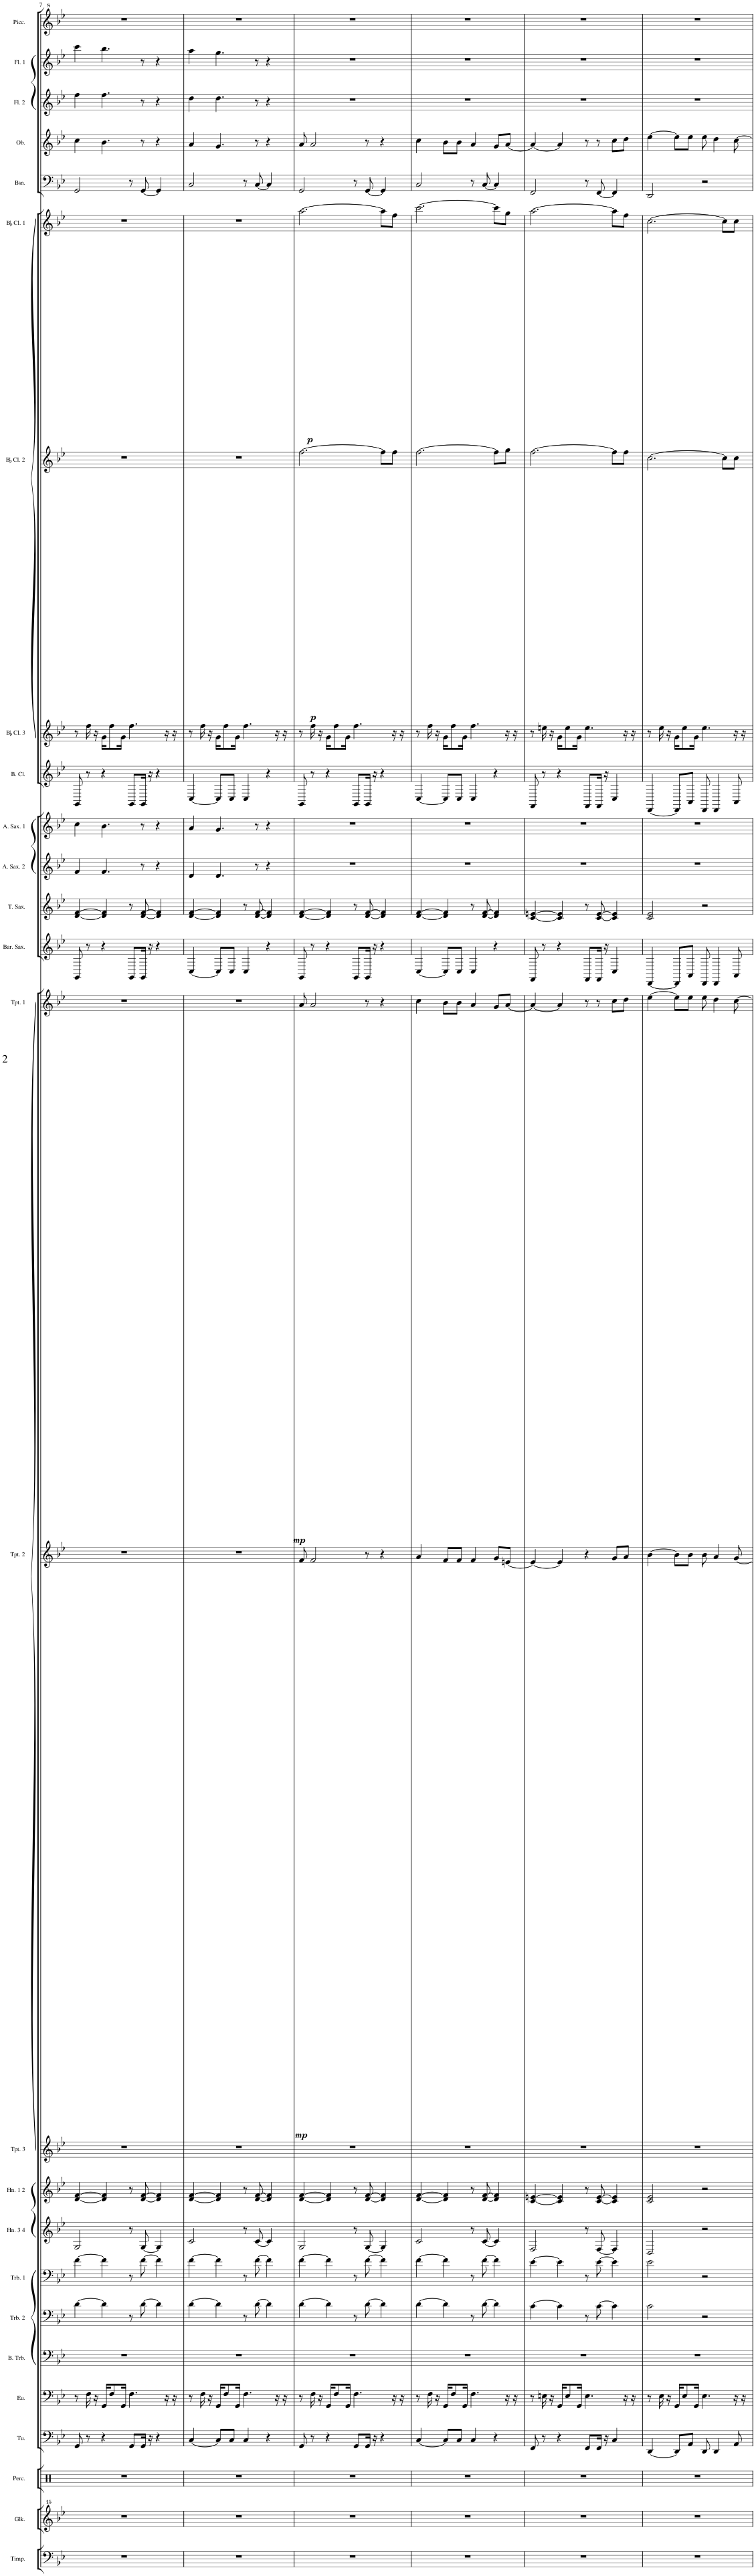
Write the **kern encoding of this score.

**kern	**kern	**kern	**kern	**kern	**kern	**kern	**kern	**kern	**kern	**kern	**kern	**dynam	**kern	**dynam	**kern	**kern	**kern	**kern	**kern	**kern	**kern	**dynam	**kern	**dynam	**kern	**kern	**kern	**kern	**kern
*part26	*part25	*part24	*part23	*part22	*part21	*part20	*part19	*part18	*part17	*part16	*part15	*part15	*part14	*part14	*part13	*part12	*part11	*part10	*part9	*part8	*part7	*part7	*part6	*part6	*part5	*part4	*part3	*part2	*part1
*staff26	*staff25	*staff24	*staff23	*staff22	*staff21	*staff20	*staff19	*staff18	*staff17	*staff16	*staff15	*staff15	*staff14	*staff14	*staff13	*staff12	*staff11	*staff10	*staff9	*staff8	*staff7	*staff7	*staff6	*staff6	*staff5	*staff4	*staff3	*staff2	*staff1
*I"Timpani	*I"Glockenspiel	*I"Percussion	*I"Tuba	*I"Euphonium	*I"Bass Trombone	*I"Trombone 2	*I"Trombone 1	*I"Horn 3 4	*I"Horn 1 2	*I"BaccidentalFlat Trumpet 3	*I"BaccidentalFlat Trumpet 2	*	*I"BaccidentalFlat Trumpet 1	*	*I"Baritone Saxophone	*I"Tenor Saxophone	*I"Alto Saxophone 2	*I"Alto Saxophone 1	*I"Bass Clarinet	*I"BaccidentalFlat Clarinet 3	*I"BaccidentalFlat Clarinet 2	*	*I"BaccidentalFlat Clarinet 1	*	*I"Bassoon	*I"Oboe	*I"Flute 2	*I"Flute 1	*I"Piccolo
*I'Timp.	*I'Glk.	*I'Perc.	*I'Tu.	*I'Eu.	*I'B. Trb.	*I'Trb. 2	*I'Trb. 1	*I'Hn. 3 4	*I'Hn. 1 2	*I'Tpt. 3	*I'Tpt. 2	*	*I'Tpt. 1	*	*I'Bar. Sax.	*I'T. Sax.	*I'A. Sax. 2	*I'A. Sax. 1	*I'B. Cl.	*I'BaccidentalFlat Cl. 3	*I'BaccidentalFlat Cl. 2	*	*I'BaccidentalFlat Cl. 1	*	*I'Bsn.	*I'Ob.	*I'Fl. 2	*I'Fl. 1	*I'Picc.
!!LO:PB:g=z
*clefF4	*clefG^^2	*clefX	*clefF4	*clefF4	*clefF4	*clefF4	*clefF4	*clefG2	*clefG2	*clefG2	*clefG2	*	*clefG2	*	*clefG2	*clefG2	*clefG2	*clefG2	*clefG2	*clefG2	*clefG2	*	*clefG2	*	*clefF4	*clefG2	*clefG2	*clefG2	*clefG^2
*	*	*	*	*	*	*	*	*ITrd4c7	*ITrd4c7	*ITrd1c2	*ITrd1c2	*	*ITrd1c2	*	*ITrd12c21	*ITrd8c14	*ITrd5c9	*ITrd5c9	*ITrd8c14	*ITrd1c2	*ITrd1c2	*	*ITrd1c2	*	*	*	*	*	*ITrd-7c-12
*k[b-e-]	*k[b-e-]	*k[]	*k[b-e-]	*k[b-e-]	*k[b-e-]	*k[b-e-]	*k[b-e-]	*k[b-e-]	*k[b-e-]	*k[b-e-]	*k[b-e-]	*	*k[b-e-]	*	*k[b-e-]	*k[b-e-]	*k[b-e-]	*k[b-e-]	*k[b-e-]	*k[b-e-]	*k[b-e-]	*	*k[b-e-]	*	*k[b-e-]	*k[b-e-]	*k[b-e-]	*k[b-e-]	*k[b-e-]
*M4/4	*M4/4	*M4/4	*M4/4	*M4/4	*M4/4	*M4/4	*M4/4	*M4/4	*M4/4	*M4/4	*M4/4	*	*M4/4	*	*M4/4	*M4/4	*M4/4	*M4/4	*M4/4	*M4/4	*M4/4	*	*M4/4	*	*M4/4	*M4/4	*M4/4	*M4/4	*M4/4
=7	=7	=7	=7	=7	=7	=7	=7	=7	=7	=7	=7	=7	=7	=7	=7	=7	=7	=7	=7	=7	=7	=7	=7	=7	=7	=7	=7	=7	=7
1r	1r	1r	8GG/	8r	1r	[4d\	[4f\	2G/	[4d/ [4f/	1r	1r	.	1r	.	8GG/	[4d/ [4f/	4f/	4cc\	8GG/	8r	1r	.	1r	.	2GG/	4cc\	4ff\	4ccc\	1r
.	.	.	8r	16F\	.	.	.	.	.	.	.	.	.	.	8r	.	.	.	8r	16ff\	.	.	.	.	.	.	.	.	.
.	.	.	.	16r	.	.	.	.	.	.	.	.	.	.	.	.	.	.	.	16r	.	.	.	.	.	.	.	.	.
.	.	.	4r	16GG/KL	.	4d\]	4f\]	.	4d/] 4f/]	.	.	.	.	.	4r	4d/] 4f/]	4.f/	4.b-\	4r	16g\KL	.	.	.	.	.	4.b-\	4.ff\	4.bb-\	.
.	.	.	.	8F/	.	.	.	.	.	.	.	.	.	.	.	.	.	.	.	8ff\	.	.	.	.	.	.	.	.	.
.	.	.	.	16GG/Jk	.	.	.	.	.	.	.	.	.	.	.	.	.	.	.	16g\Jk	.	.	.	.	.	.	.	.	.
.	.	.	8GG/L	4.F\	.	8r	8r	8r	8r	.	.	.	.	.	8GG/L	8r	.	.	8GG/L	4.ff\	.	.	.	.	8r	.	.	.	.
.	.	.	16GG/Jk	.	.	[8d\	[8f\	[8G/	[8d/ [8f/	.	.	.	.	.	16GG/Jk	[8d/ [8f/	8r	8r	16GG/Jk	.	.	.	.	.	[8GG/	8r	8r	8r	.
.	.	.	16r	.	.	.	.	.	.	.	.	.	.	.	16r	.	.	.	16r	.	.	.	.	.	.	.	.	.	.
.	.	.	4r	.	.	4d\]	4f\]	4G/]	4d/] 4f/]	.	.	.	.	.	4r	4d/] 4f/]	4r	4r	4r	.	.	.	.	.	4GG/]	4r	4r	4r	.
.	.	.	.	16r	.	.	.	.	.	.	.	.	.	.	.	.	.	.	.	16r	.	.	.	.	.	.	.	.	.
.	.	.	.	16r	.	.	.	.	.	.	.	.	.	.	.	.	.	.	.	16r	.	.	.	.	.	.	.	.	.
=8	=8	=8	=8	=8	=8	=8	=8	=8	=8	=8	=8	=8	=8	=8	=8	=8	=8	=8	=8	=8	=8	=8	=8	=8	=8	=8	=8	=8	=8
1r	1r	1r	[4C/	8r	1r	[4d\	[4f\	2c/	[4d/ [4f/	1r	1r	.	1r	.	[4C/	[4d/ [4f/	4d/	4a/	[4C/	8r	1r	.	1r	.	2C/	4a/	4dd\	4aa\	1r
.	.	.	.	16F\	.	.	.	.	.	.	.	.	.	.	.	.	.	.	.	16ff\	.	.	.	.	.	.	.	.	.
.	.	.	.	16r	.	.	.	.	.	.	.	.	.	.	.	.	.	.	.	16r	.	.	.	.	.	.	.	.	.
.	.	.	8C/L]	16GG/KL	.	4d\]	4f\]	.	4d/] 4f/]	.	.	.	.	.	8C/L]	4d/] 4f/]	4.d/	4.g/	8C/L]	16g\KL	.	.	.	.	.	4.g/	4.dd\	4.gg\	.
.	.	.	.	8F/	.	.	.	.	.	.	.	.	.	.	.	.	.	.	.	8ff\	.	.	.	.	.	.	.	.	.
.	.	.	8C/J	.	.	.	.	.	.	.	.	.	.	.	8C/J	.	.	.	8C/J	.	.	.	.	.	.	.	.	.	.
.	.	.	.	16GG/Jk	.	.	.	.	.	.	.	.	.	.	.	.	.	.	.	16g\Jk	.	.	.	.	.	.	.	.	.
.	.	.	4C/	4.F\	.	8r	8r	8r	8r	.	.	.	.	.	4C/	8r	.	.	4C/	4.ff\	.	.	.	.	8r	.	.	.	.
.	.	.	.	.	.	[8d\	[8f\	[8c/	[8d/ [8f/	.	.	.	.	.	.	[8d/ [8f/	8r	8r	.	.	.	.	.	.	[8C/	8r	8r	8r	.
.	.	.	4r	.	.	4d\]	4f\]	4c/]	4d/] 4f/]	.	.	.	.	.	4r	4d/] 4f/]	4r	4r	4r	.	.	.	.	.	4C/]	4r	4r	4r	.
.	.	.	.	16r	.	.	.	.	.	.	.	.	.	.	.	.	.	.	.	16r	.	.	.	.	.	.	.	.	.
.	.	.	.	16r	.	.	.	.	.	.	.	.	.	.	.	.	.	.	.	16r	.	.	.	.	.	.	.	.	.
=9	=9	=9	=9	=9	=9	=9	=9	=9	=9	=9	=9	=9	=9	=9	=9	=9	=9	=9	=9	=9	=9	=9	=9	=9	=9	=9	=9	=9	=9
!	!	!	!	!	!	!	!	!	!	!	!	!LO:DY:b	!	!LO:DY:b	!	!	!	!	!	!	!	!LO:DY:b	!	!LO:DY:b	!	!	!	!	!
1r	1r	1r	8GG/	8r	1r	[4d\	[4f\	2G/	[4d/ [4f/	1r	8f/	mp	8a/	mp	8GG/	[4d/ [4f/	1r	1r	8GG/	8r	[2.ff\	p	[2.aa\	p	2GG/	8a/	1r	1r	1r
.	.	.	8r	16F\	.	.	.	.	.	.	2f/	.	2a/	.	8r	.	.	.	8r	16ff\	.	.	.	.	.	2a/	.	.	.
.	.	.	.	16r	.	.	.	.	.	.	.	.	.	.	.	.	.	.	.	16r	.	.	.	.	.	.	.	.	.
.	.	.	4r	16GG/KL	.	4d\]	4f\]	.	4d/] 4f/]	.	.	.	.	.	4r	4d/] 4f/]	.	.	4r	16g\KL	.	.	.	.	.	.	.	.	.
.	.	.	.	8F/	.	.	.	.	.	.	.	.	.	.	.	.	.	.	.	8ff\	.	.	.	.	.	.	.	.	.
.	.	.	.	16GG/Jk	.	.	.	.	.	.	.	.	.	.	.	.	.	.	.	16g\Jk	.	.	.	.	.	.	.	.	.
.	.	.	8GG/L	4.F\	.	8r	8r	8r	8r	.	.	.	.	.	8GG/L	8r	.	.	8GG/L	4.ff\	.	.	.	.	8r	.	.	.	.
.	.	.	16GG/Jk	.	.	[8d\	[8f\	[8G/	[8d/ [8f/	.	8r	.	8r	.	16GG/Jk	[8d/ [8f/	.	.	16GG/Jk	.	.	.	.	.	[8GG/	8r	.	.	.
.	.	.	16r	.	.	.	.	.	.	.	.	.	.	.	16r	.	.	.	16r	.	.	.	.	.	.	.	.	.	.
.	.	.	4r	.	.	4d\]	4f\]	4G/]	4d/] 4f/]	.	4r	.	4r	.	4r	4d/] 4f/]	.	.	4r	.	8ff\L]	.	8aa\L]	.	4GG/]	4r	.	.	.
.	.	.	.	16r	.	.	.	.	.	.	.	.	.	.	.	.	.	.	.	16r	8ff\J	.	8ff\J	.	.	.	.	.	.
.	.	.	.	16r	.	.	.	.	.	.	.	.	.	.	.	.	.	.	.	16r	.	.	.	.	.	.	.	.	.
=10	=10	=10	=10	=10	=10	=10	=10	=10	=10	=10	=10	=10	=10	=10	=10	=10	=10	=10	=10	=10	=10	=10	=10	=10	=10	=10	=10	=10	=10
1r	1r	1r	[4C/	8r	1r	[4d\	[4f\	2c/	[4d/ [4f/	1r	4a/	.	4cc\	.	[4C/	[4d/ [4f/	1r	1r	[4C/	8r	[2.ff\	.	[2.ccc\	.	2C/	4cc\	1r	1r	1r
.	.	.	.	16F\	.	.	.	.	.	.	.	.	.	.	.	.	.	.	.	16ff\	.	.	.	.	.	.	.	.	.
.	.	.	.	16r	.	.	.	.	.	.	.	.	.	.	.	.	.	.	.	16r	.	.	.	.	.	.	.	.	.
.	.	.	8C/L]	16GG/KL	.	4d\]	4f\]	.	4d/] 4f/]	.	8f/L	.	8b-\L	.	8C/L]	4d/] 4f/]	.	.	8C/L]	16g\KL	.	.	.	.	.	8b-\L	.	.	.
.	.	.	.	8F/	.	.	.	.	.	.	.	.	.	.	.	.	.	.	.	8ff\	.	.	.	.	.	.	.	.	.
.	.	.	8C/J	.	.	.	.	.	.	.	8f/J	.	8b-\J	.	8C/J	.	.	.	8C/J	.	.	.	.	.	.	8b-\J	.	.	.
.	.	.	.	16GG/Jk	.	.	.	.	.	.	.	.	.	.	.	.	.	.	.	16g\Jk	.	.	.	.	.	.	.	.	.
.	.	.	4C/	4.F\	.	8r	8r	8r	8r	.	4f/	.	4a/	.	4C/	8r	.	.	4C/	4.ff\	.	.	.	.	8r	4a/	.	.	.
.	.	.	.	.	.	[8d\	[8f\	[8c/	[8d/ [8f/	.	.	.	.	.	.	[8d/ [8f/	.	.	.	.	.	.	.	.	[8C/	.	.	.	.
.	.	.	4r	.	.	4d\]	4f\]	4c/]	4d/] 4f/]	.	8g/L	.	8g/L	.	4r	4d/] 4f/]	.	.	4r	.	8ff\L]	.	8ccc\L]	.	4C/]	8g/L	.	.	.
.	.	.	.	16r	.	.	.	.	.	.	[8en/J	.	[8a/J	.	.	.	.	.	.	16r	8gg\J	.	8gg\J	.	.	[8a/J	.	.	.
.	.	.	.	16r	.	.	.	.	.	.	.	.	.	.	.	.	.	.	.	16r	.	.	.	.	.	.	.	.	.
=11	=11	=11	=11	=11	=11	=11	=11	=11	=11	=11	=11	=11	=11	=11	=11	=11	=11	=11	=11	=11	=11	=11	=11	=11	=11	=11	=11	=11	=11
1r	1r	1r	8FF/	8r	1r	[4c\	[4e-\	2F/	[4c/ [4en/	1r	4e/_	.	4a/_	.	8FF/	[4c/ [4en/	1r	1r	8FF/	8r	[2.ff\	.	[2.aa\	.	2FF/	4a/_	1r	1r	1r
.	.	.	8r	16En\	.	.	.	.	.	.	.	.	.	.	8r	.	.	.	8r	16een\	.	.	.	.	.	.	.	.	.
.	.	.	.	16r	.	.	.	.	.	.	.	.	.	.	.	.	.	.	.	16r	.	.	.	.	.	.	.	.	.
.	.	.	4r	16GG/KL	.	4c\]	4e-\]	.	4c/] 4e/]	.	4e/]	.	4a/]	.	4r	4c/] 4e/]	.	.	4r	16g\KL	.	.	.	.	.	4a/]	.	.	.
.	.	.	.	8E/	.	.	.	.	.	.	.	.	.	.	.	.	.	.	.	8ee\	.	.	.	.	.	.	.	.	.
.	.	.	.	16GG/Jk	.	.	.	.	.	.	.	.	.	.	.	.	.	.	.	16g\Jk	.	.	.	.	.	.	.	.	.
.	.	.	8FF/L	4.E\	.	8r	8r	8r	8r	.	4r	.	8r	.	8FF/L	8r	.	.	8FF/L	4.ee\	.	.	.	.	8r	8r	.	.	.
.	.	.	16FF/Jk	.	.	[8c\	[8e-\	[8F/	[8c/ [8e/	.	.	.	8r	.	16FF/Jk	[8c/ [8e/	.	.	16FF/Jk	.	.	.	.	.	[8FF/	8r	.	.	.
.	.	.	16r	.	.	.	.	.	.	.	.	.	.	.	16r	.	.	.	16r	.	.	.	.	.	.	.	.	.	.
.	.	.	4C/	.	.	4c\]	4e-\]	4F/]	4c/] 4e/]	.	8g/L	.	8cc\L	.	4C/	4c/] 4e/]	.	.	4C/	.	8ff\L]	.	8aa\L]	.	4FF/]	8cc\L	.	.	.
.	.	.	.	16r	.	.	.	.	.	.	8a/J	.	8dd\J	.	.	.	.	.	.	16r	8ff\J	.	8ff\J	.	.	8dd\J	.	.	.
.	.	.	.	16r	.	.	.	.	.	.	.	.	.	.	.	.	.	.	.	16r	.	.	.	.	.	.	.	.	.
=12	=12	=12	=12	=12	=12	=12	=12	=12	=12	=12	=12	=12	=12	=12	=12	=12	=12	=12	=12	=12	=12	=12	=12	=12	=12	=12	=12	=12	=12
1r	1r	1r	[4DD/	8r	1r	2c\	2e-\	2D/	2c/ 2e-/	1r	[4b-\	.	[4ee-\	.	[4DD/	2c/ 2e-/	1r	1r	[4DD/	8r	[2.cc\	.	[2.cc\	.	2DD/	[4ee-\	1r	1r	1r
.	.	.	.	16E-\	.	.	.	.	.	.	.	.	.	.	.	.	.	.	.	16ee-\	.	.	.	.	.	.	.	.	.
.	.	.	.	16r	.	.	.	.	.	.	.	.	.	.	.	.	.	.	.	16r	.	.	.	.	.	.	.	.	.
.	.	.	8DD/L]	16GG/KL	.	.	.	.	.	.	8b-\L]	.	8ee-\L]	.	8DD/L]	.	.	.	8DD/L]	16g\KL	.	.	.	.	.	8ee-\L]	.	.	.
.	.	.	.	8E-/	.	.	.	.	.	.	.	.	.	.	.	.	.	.	.	8ee-\	.	.	.	.	.	.	.	.	.
.	.	.	8AA/J	.	.	.	.	.	.	.	8b-\J	.	8ee-\J	.	8AA/J	.	.	.	8AA/J	.	.	.	.	.	.	8ee-\J	.	.	.
.	.	.	.	16GG/Jk	.	.	.	.	.	.	.	.	.	.	.	.	.	.	.	16g\Jk	.	.	.	.	.	.	.	.	.
.	.	.	8DD/	4.E-\	.	2r	2r	2r	2r	.	8b-\	.	8ee-\	.	8DD/	2r	.	.	8DD/	4.ee-\	.	.	.	.	2r	8ee-\	.	.	.
.	.	.	4DD/	.	.	.	.	.	.	.	4a/	.	4dd\	.	4DD/	.	.	.	4DD/	.	.	.	.	.	.	4dd\	.	.	.
.	.	.	.	.	.	.	.	.	.	.	.	.	.	.	.	.	.	.	.	.	8cc\L]	.	8cc\L]	.	.	.	.	.	.
.	.	.	8AA/	16r	.	.	.	.	.	.	[8g/	.	[8cc\	.	8AA/	.	.	.	8AA/	16r	8cc\J	.	8cc\J	.	.	[8cc\	.	.	.
.	.	.	.	16r	.	.	.	.	.	.	.	.	.	.	.	.	.	.	.	16r	.	.	.	.	.	.	.	.	.
=	=	=	=	=	=	=	=	=	=	=	=	=	=	=	=	=	=	=	=	=	=	=	=	=	=	=	=	=	=
*-	*-	*-	*-	*-	*-	*-	*-	*-	*-	*-	*-	*-	*-	*-	*-	*-	*-	*-	*-	*-	*-	*-	*-	*-	*-	*-	*-	*-	*-
